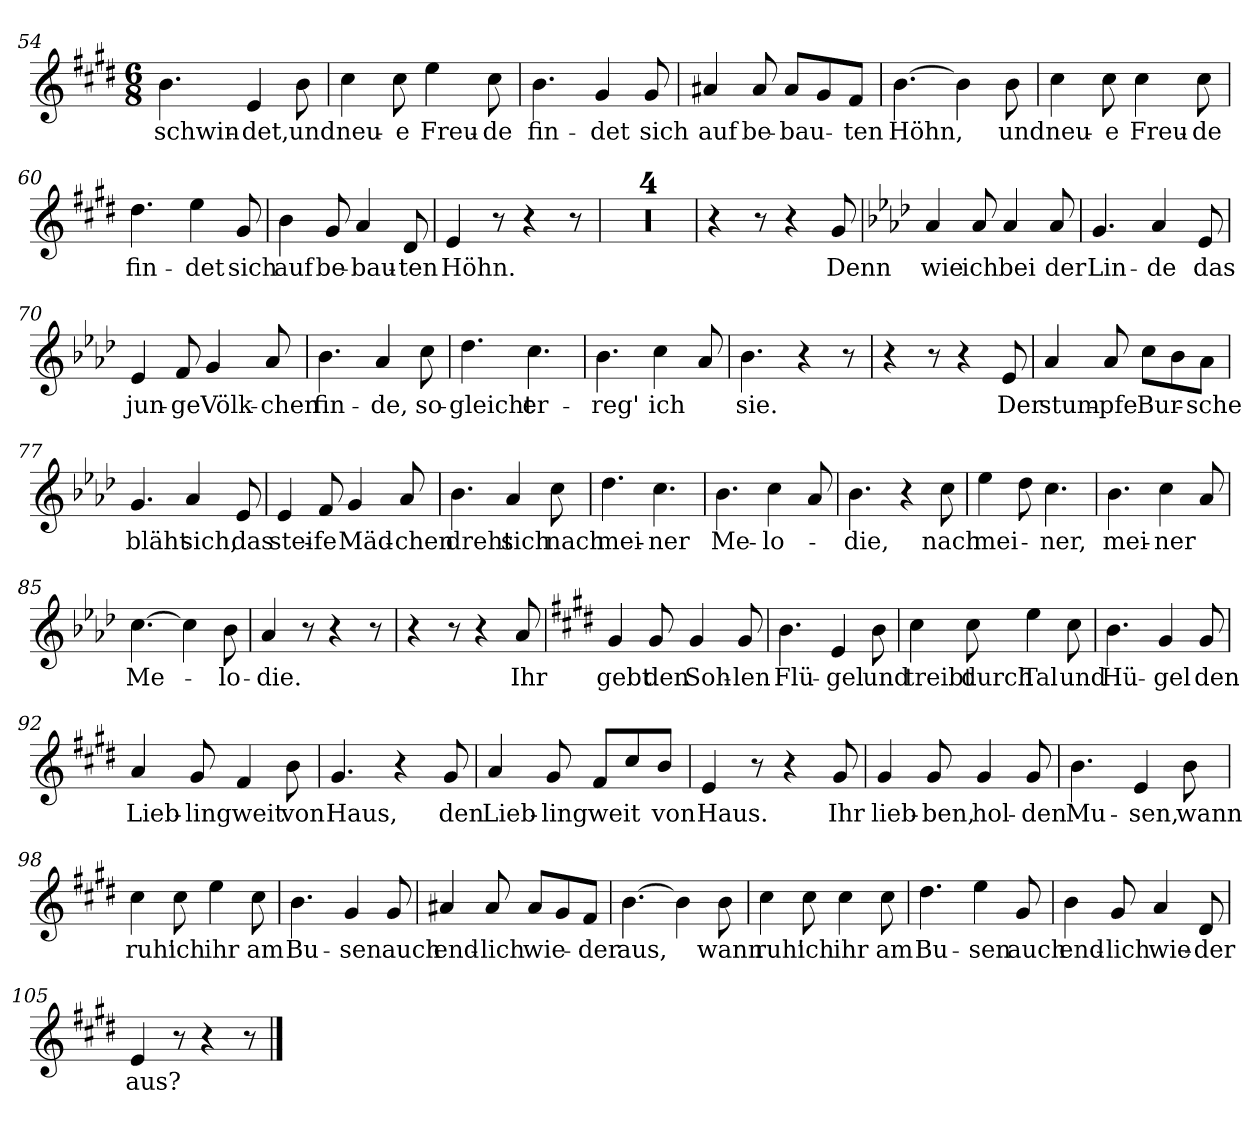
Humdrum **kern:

**kern	**text
*part1	*part1
*staff1	*staff1
*clefG2	*
*k[f#c#g#d#]	*
*M6/8	*
=54	=54
!	!LO:LY:b
4.b\	schwin-
!	!LO:LY:b
4e/	-det,
!	!LO:LY:b
8b\	und
!!LO:LB:g=z
=55	=55
!	!LO:LY:b
4cc#\	neu-
!	!LO:LY:b
8cc#\	-e
!	!LO:LY:b
4ee\	Freu-
!	!LO:LY:b
8cc#\	-de
=56	=56
!	!LO:LY:b
4.b\	fin-
!	!LO:LY:b
4g#/	-det
!	!LO:LY:b
8g#/	sich
=57	=57
!	!LO:LY:b
4a#X/	auf
!	!LO:LY:b
8a#/	be-
!	!LO:LY:b
8a#/L	-bau-
8g#/	.
!	!LO:LY:b
8f#/J	-ten
=58	=58
!	!LO:LY:b
[4.b\	Höhn,
4b\]	.
!	!LO:LY:b
8b\	und
=59	=59
!	!LO:LY:b
4cc#\	neu-
!	!LO:LY:b
8cc#\	-e
!	!LO:LY:b
4cc#\	Freu-
!	!LO:LY:b
8cc#\	-de
=60	=60
!	!LO:LY:b
4.dd#\	fin-
!	!LO:LY:b
4ee\	-det
!	!LO:LY:b
8g#/	sich
=61	=61
!	!LO:LY:b
4b\	auf
!	!LO:LY:b
8g#/	be-
!	!LO:LY:b
4a/	-bau-
!	!LO:LY:b
8d#/	-ten
=62	=62
!	!LO:LY:b
4e/	Höhn.
8r	.
4r	.
8r	.
!!LO:LB:g=z
=63	=63
2.r	.
=64	=64
2.r	.
=65	=65
2.r	.
=66	=66
2.r	.
=67	=67
4r	.
8r	.
4r	.
!	!LO:LY:b
8g#/	Denn
=68	=68
*k[b-e-a-d-]	*
!	!LO:LY:b
4a-/	wie
!	!LO:LY:b
8a-/	ich
!	!LO:LY:b
4a-/	bei
!	!LO:LY:b
8a-/	der
=69	=69
!	!LO:LY:b
4.g/	Lin-
!	!LO:LY:b
4a-/	-de
!	!LO:LY:b
8e-/	das
=70	=70
!	!LO:LY:b
4e-/	jun-
!	!LO:LY:b
8f/	-ge
!	!LO:LY:b
4g/	Völk-
!	!LO:LY:b
8a-/	-chen
=71	=71
!	!LO:LY:b
4.b-\	fin-
!	!LO:LY:b
4a-/	-de,
!	!LO:LY:b
8cc\	so-
=72	=72
!	!LO:LY:b
4.dd-\	-gleicht
!	!LO:LY:b
4.cc\	er-
!!LO:LB:g=z
=73	=73
!	!LO:LY:b
4.b-\	-reg'
!	!LO:LY:b
4cc\	ich
8a-/	.
=74	=74
!	!LO:LY:b
4.b-\	sie.
4r	.
8r	.
=75	=75
4r	.
8r	.
4r	.
!	!LO:LY:b
8e-/	Der
=76	=76
!	!LO:LY:b
4a-/	stum-
!	!LO:LY:b
8a-/	-pfe
!	!LO:LY:b
8cc\L	Bur-
8b-\	.
!	!LO:LY:b
8a-\J	-sche
=77	=77
!	!LO:LY:b
4.g/	bläht
!	!LO:LY:b
4a-/	sich,
!	!LO:LY:b
8e-/	das
=78	=78
!	!LO:LY:b
4e-/	stei-
!	!LO:LY:b
8f/	-fe
!	!LO:LY:b
4g/	Mäd-
!	!LO:LY:b
8a-/	-chen
=79	=79
!	!LO:LY:b
4.b-\	dreht
!	!LO:LY:b
4a-/	sich
!	!LO:LY:b
8cc\	nach
=80	=80
!	!LO:LY:b
4.dd-\	mei-
!	!LO:LY:b
4.cc\	-ner
!!LO:PB:g=z
=81	=81
!	!LO:LY:b
4.b-\	Me-
!	!LO:LY:b
4cc\	-lo-
8a-/	.
=82	=82
!	!LO:LY:b
4.b-\	-die,
4r	.
!	!LO:LY:b
8cc\	nach
=83	=83
!	!LO:LY:b
4ee-\	mei-
8dd-\	.
!	!LO:LY:b
4.cc\	-ner,
=84	=84
!	!LO:LY:b
4.b-\	mei-
!	!LO:LY:b
4cc\	-ner
8a-/	.
=85	=85
!	!LO:LY:b
[4.cc\	Me-
4cc\]	.
!	!LO:LY:b
8b-\	-lo-
=86	=86
!	!LO:LY:b
4a-/	-die.
8r	.
4r	.
8r	.
=87	=87
4r	.
8r	.
4r	.
!	!LO:LY:b
8a-/	Ihr
=88	=88
*k[f#c#g#d#]	*
!	!LO:LY:b
4g#/	gebt
!	!LO:LY:b
8g#/	den
!	!LO:LY:b
4g#/	Soh-
!	!LO:LY:b
8g#/	-len
=89	=89
!	!LO:LY:b
4.b\	Flü-
!	!LO:LY:b
4e/	-gel
!	!LO:LY:b
8b\	und
!!LO:LB:g=z
=90	=90
!	!LO:LY:b
4cc#\	treibt
!	!LO:LY:b
8cc#\	durch
!	!LO:LY:b
4ee\	Tal
!	!LO:LY:b
8cc#\	und
=91	=91
!	!LO:LY:b
4.b\	Hü-
!	!LO:LY:b
4g#/	-gel
!	!LO:LY:b
8g#/	den
=92	=92
!	!LO:LY:b
4a/	Lieb-
!	!LO:LY:b
8g#/	-ling
!	!LO:LY:b
4f#/	weit
!	!LO:LY:b
8b\	von
=93	=93
!	!LO:LY:b
4.g#/	Haus,
4r	.
!	!LO:LY:b
8g#/	den
=94	=94
!	!LO:LY:b
4a/	Lieb-
!	!LO:LY:b
8g#/	-ling
!	!LO:LY:b
8f#/L	weit
8cc#/	.
!	!LO:LY:b
8b/J	von
=95	=95
!	!LO:LY:b
4e/	Haus.
8r	.
4r	.
!	!LO:LY:b
8g#/	Ihr
!!LO:LB:g=z
=96	=96
!	!LO:LY:b
4g#/	lieb-
!	!LO:LY:b
8g#/	-ben,
!	!LO:LY:b
4g#/	hol-
!	!LO:LY:b
8g#/	-den
=97	=97
!	!LO:LY:b
4.b\	Mu-
!	!LO:LY:b
4e/	-sen,
!	!LO:LY:b
8b\	wann
=98	=98
!	!LO:LY:b
4cc#\	ruh'
!	!LO:LY:b
8cc#\	ich
!	!LO:LY:b
4ee\	ihr
!	!LO:LY:b
8cc#\	am
=99	=99
!	!LO:LY:b
4.b\	Bu-
!	!LO:LY:b
4g#/	-sen
!	!LO:LY:b
8g#/	auch
=100	=100
!	!LO:LY:b
4a#X/	end-
!	!LO:LY:b
8a#/	-lich
!	!LO:LY:b
8a#/L	wie-
8g#/	.
!	!LO:LY:b
8f#/J	-der
=101	=101
!	!LO:LY:b
[4.b\	aus,
4b\]	.
!	!LO:LY:b
8b\	wann
=102	=102
!	!LO:LY:b
4cc#\	ruh'
!	!LO:LY:b
8cc#\	ich
!	!LO:LY:b
4cc#\	ihr
!	!LO:LY:b
8cc#\	am
!!LO:LB:g=z
=103	=103
!	!LO:LY:b
4.dd#\	Bu-
!	!LO:LY:b
4ee\	-sen
!	!LO:LY:b
8g#/	auch
=104	=104
!	!LO:LY:b
4b\	end-
!	!LO:LY:b
8g#/	-lich
!	!LO:LY:b
4a/	wie-
!	!LO:LY:b
8d#/	-der
=105	=105
!	!LO:LY:b
4e/	aus?
8r	.
4r	.
8r	.
==	==
*-	*-
